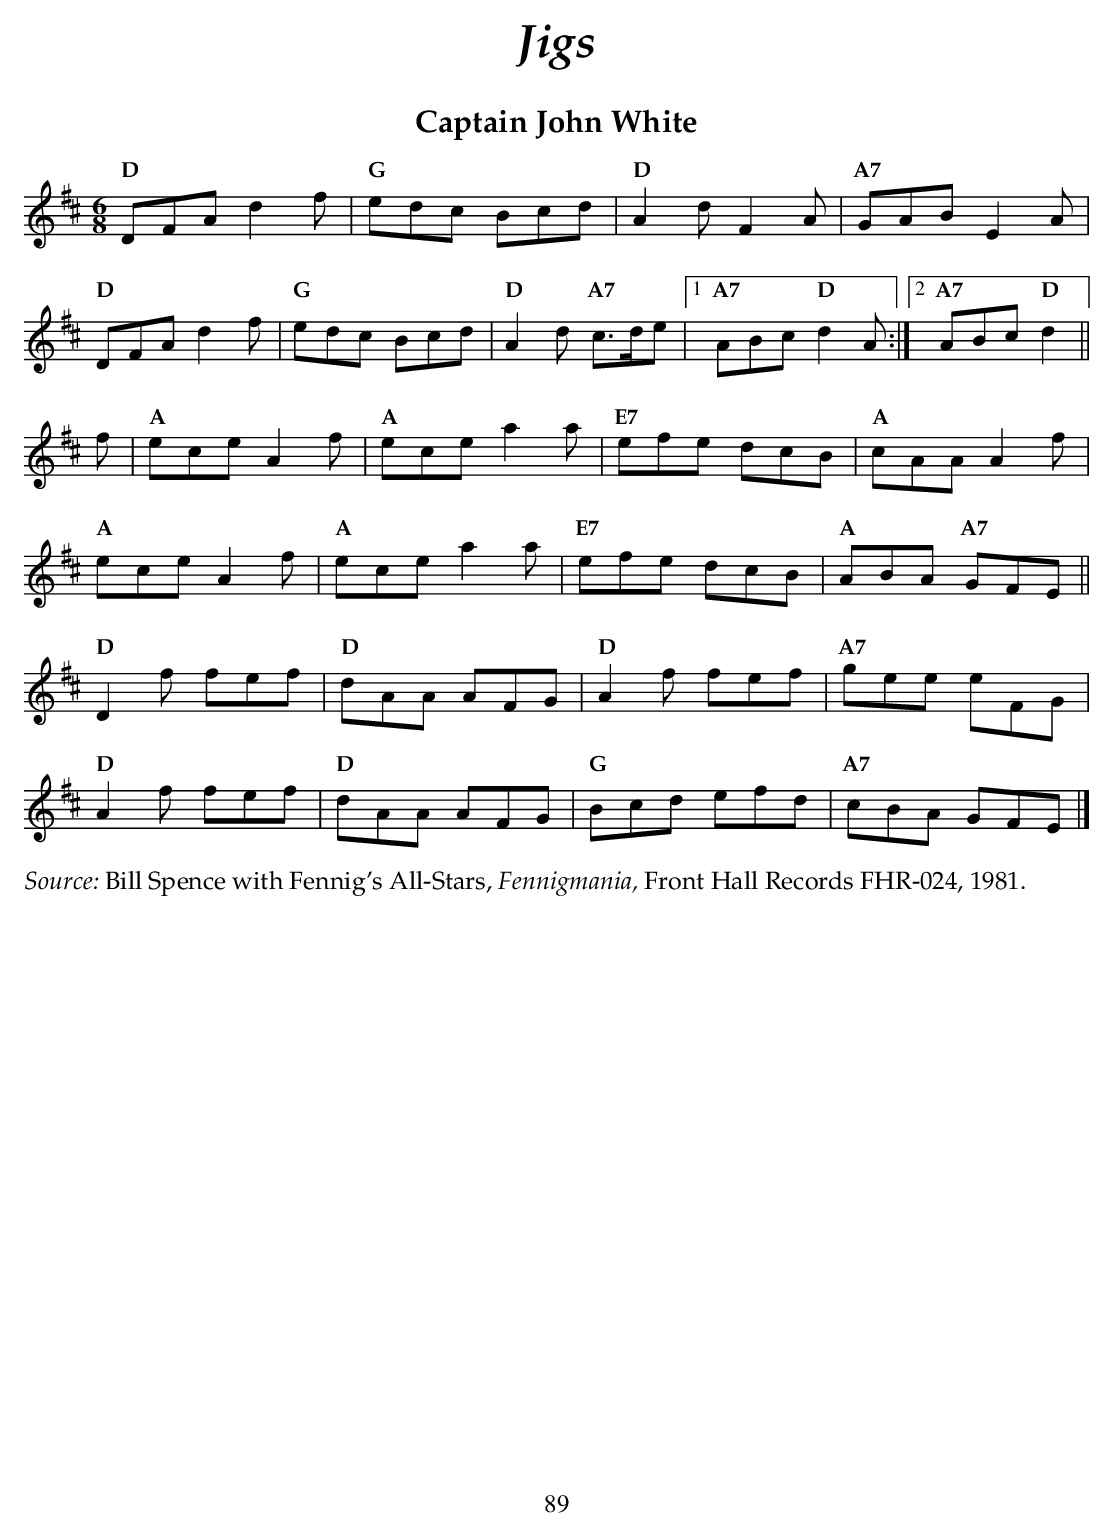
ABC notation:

X:1
T:Captain John White
M:6/8
L:1/8
K:D
  "D" DFA d2f | "G" edc Bcd | "D" A2d      F2A  | "A7" GAB E2A |
  "D" DFA d2f | "G" edc Bcd | "D" A2d "A7" c>de |1\
  "A7" ABc      "D" d2A    :|2 "A7" ABc "D" d2  ||
  f |\
   "A" ece A2f | "A" ece a2a | "E7" efe dcB | "A"  cAA      A2f |
   "A" ece A2f | "A" ece a2a | "E7" efe dcB | "A"  ABA "A7" GFE ||
   "D" D2f fef | "D" dAA AFG | "D"  A2f fef | "A7" gee      eFG |
   "D" A2f fef | "D" dAA AFG | "G"  Bcd efd | "A7" cBA      GFE |]
